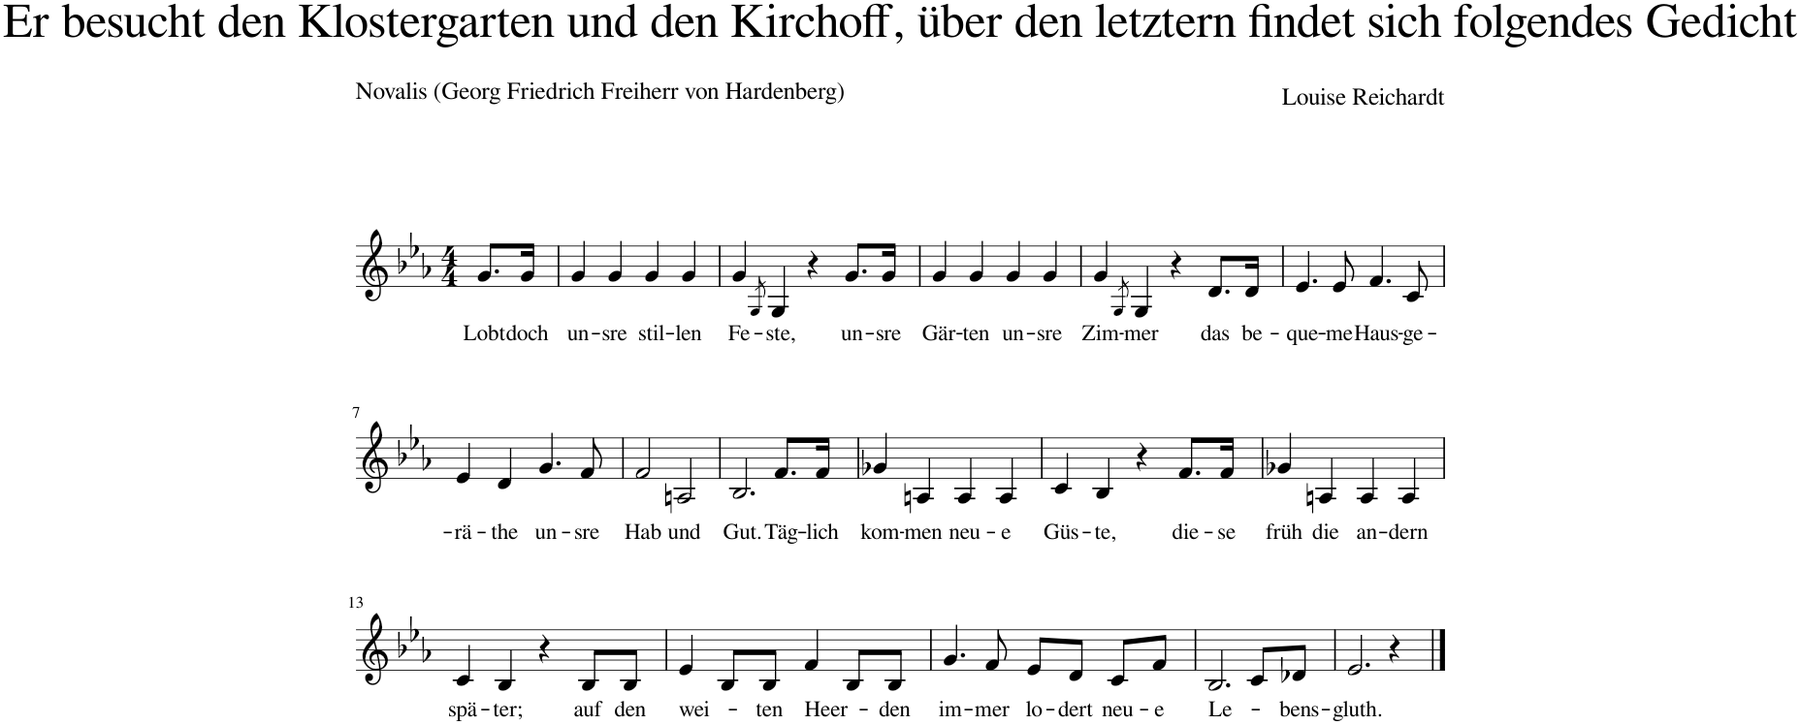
**kern	**text
*part1	*part1
*staff1	*staff1
*I"Piano	*
*I'Pno	*
*clefG2	*
*k[b-e-a-]	*
*M4/4	*
=1	=1
!	!LO:LY:b
8.g/L	Lobt
!	!LO:LY:b
16g/Jk	doch
=2	=2
!	!LO:LY:b
4g/	un-
!	!LO:LY:b
4g/	-sre
!	!LO:LY:b
4g/	stil-
!	!LO:LY:b
4g/	-len
=3	=3
!	!LO:LY:b
4g/	Fe-
8qG/	.
!	!LO:LY:b
4G/	-ste,
4r	.
!	!LO:LY:b
8.g/L	un-
!	!LO:LY:b
16g/Jk	-sre
=4	=4
!	!LO:LY:b
4g/	Gär-
!	!LO:LY:b
4g/	-ten
!	!LO:LY:b
4g/	un-
!	!LO:LY:b
4g/	-sre
=5	=5
!	!LO:LY:b
4g/	Zim-
8qG/	.
!	!LO:LY:b
4G/	-mer
4r	.
!	!LO:LY:b
8.d/L	das
!	!LO:LY:b
16d/Jk	be-
=6	=6
!	!LO:LY:b
4.e-/	-que-
!	!LO:LY:b
8e-/	-me
!	!LO:LY:b
4.f/	Haus-
!	!LO:LY:b
8c/	-ge-
!!LO:LB:g=z
=7	=7
!	!LO:LY:b
4e-/	-rä-
!	!LO:LY:b
4d/	-the
!	!LO:LY:b
4.g/	un-
!	!LO:LY:b
8f/	-sre
=8	=8
!	!LO:LY:b
2f/	Hab
!	!LO:LY:b
2An/	und
=9	=9
!	!LO:LY:b
2.B-/	Gut.
!	!LO:LY:b
8.f/L	Täg-
!	!LO:LY:b
16f/Jk	-lich
=10	=10
!	!LO:LY:b
4g-X/	kom-
!	!LO:LY:b
4An/	-men
!	!LO:LY:b
4A/	neu-
!	!LO:LY:b
4A/	-e
=11	=11
!	!LO:LY:b
4c/	Güs-
!	!LO:LY:b
4B-/	-te,
4r	.
!	!LO:LY:b
8.f/L	die-
!	!LO:LY:b
16f/Jk	-se
=12	=12
!	!LO:LY:b
4g-X/	früh
!	!LO:LY:b
4An/	die
!	!LO:LY:b
4A/	an-
!	!LO:LY:b
4A/	-dern
!!LO:LB:g=z
=13	=13
!	!LO:LY:b
4c/	spä-
!	!LO:LY:b
4B-/	-ter;
4r	.
!	!LO:LY:b
8B-/L	auf
!	!LO:LY:b
8B-/J	den
=14	=14
!	!LO:LY:b
4e-/	wei-
8B-/L	.
!	!LO:LY:b
8B-/J	-ten
!	!LO:LY:b
4f/	Heer-
8B-/L	.
!	!LO:LY:b
8B-/J	-den
=15	=15
!	!LO:LY:b
4.g/	im-
!	!LO:LY:b
8f/	-mer
!	!LO:LY:b
8e-/L	lo-
!	!LO:LY:b
8d/J	-dert
!	!LO:LY:b
8c/L	neu-
!	!LO:LY:b
8f/J	-e
=16	=16
!	!LO:LY:b
2.B-/	Le-
8c/L	.
!	!LO:LY:b
8d-X/J	-bens-
=17	=17
!	!LO:LY:b
2.e-/	-gluth.
4r	.
==	==
*-	*-
